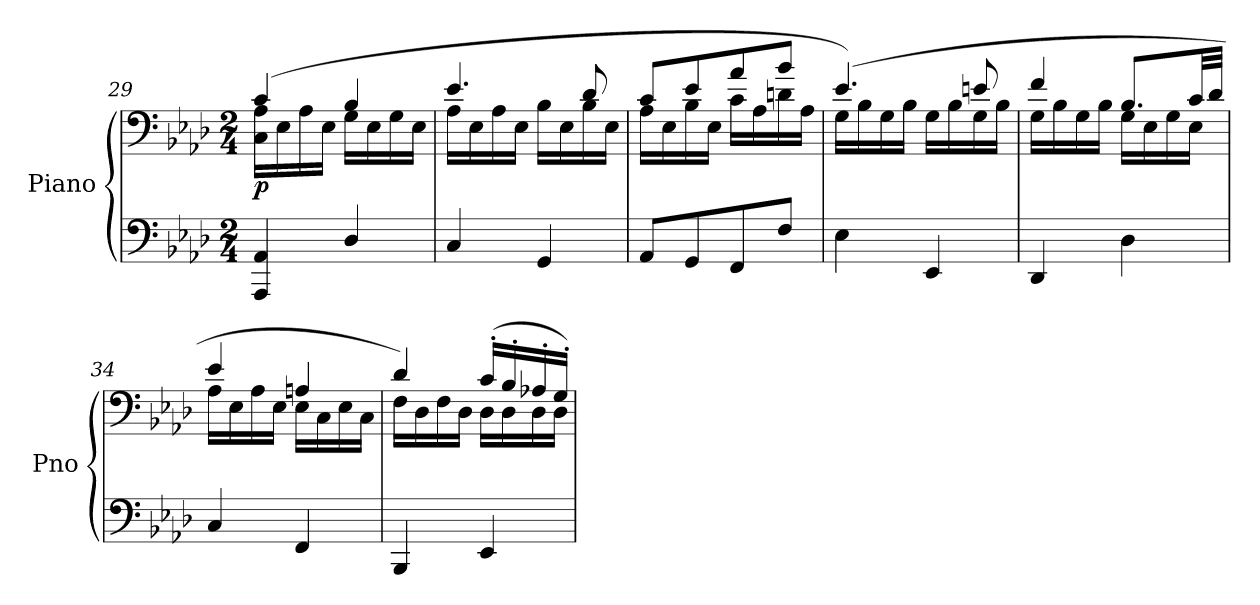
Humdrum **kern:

**kern	**kern	**dynam
*part1	*part1	*part1
*staff2	*staff1	*staff1/2
*I"Piano	*	*
*I'Pno	*	*
*clefF4	*clefF4	*
*k[b-e-a-d-]	*k[b-e-a-d-]	*
*A-:	*A-:	*
*M2/4	*M2/4	*
=29	=29	=29
*	*^	*
!	!	!	!LO:DY:b
4AAA-/ 4AA-/	(4c/	16C\ 16A-\LL	p
.	.	16E-\	.
.	.	16A-\	.
.	.	16E-\JJ	.
4D-/	4B-/	16G\LL	.
.	.	16E-\	.
.	.	16G\	.
.	.	16E-\JJ	.
=30	=30	=30	=30
4C/	4.e-/	16A-\LL	.
.	.	16E-\	.
.	.	16A-\	.
.	.	16E-\JJ	.
4GG/	.	16B-\LL	.
.	.	16E-\	.
.	8d-/	16B-\	.
.	.	16E-\JJ	.
=31	=31	=31	=31
8AA-/L	8c/L	16A-\LL	.
.	.	16E-\	.
8GG/	8e-/	16B-\	.
.	.	16E-\JJ	.
8FF/	8a-/	16c\LL	.
.	.	16A-\	.
8F/J	8b-/J	16dn\	.
.	.	16A-\JJ	.
!!LO:LB:g=z	!!
=32	=32	=32	=32
4E-\	(4.e-/)	16G\LL	.
.	.	16B-\	.
.	.	16G\	.
.	.	16B-\JJ	.
4EE-/	.	16G\LL	.
.	.	16B-\	.
.	8en/	16G\	.
.	.	16B-\JJ	.
=33	=33	=33	=33
4DD-/	4f/	16G\LL	.
.	.	16B-\	.
.	.	16G\	.
.	.	16B-\JJ	.
4D-\	8.B-/L	16G\LL	.
.	.	16E-\	.
.	.	16G\	.
.	32c/LL	16E-\JJ	.
.	32d-/JJJ	.	.
=34	=34	=34	=34
4C/	4e-/	16A-\LL	.
.	.	16E-\	.
.	.	16A-\	.
.	.	16E-\JJ	.
4FF/	4An/	16E-\LL	.
.	.	16C\	.
.	.	16E-\	.
.	.	16C\JJ	.
=35	=35	=35	=35
4BBB-/	4d-/)	16F\LL	.
.	.	16D-\	.
.	.	16F\	.
.	.	16D-\JJ	.
4EE-/	(16c'/LL	16D-\LL	.
.	16B-'/	16D-\	.
.	16A-X'/	16D-\	.
.	16G'/JJ)	16D-\JJ	.
*	*v	*v	*
=	=	=
*-	*-	*-
